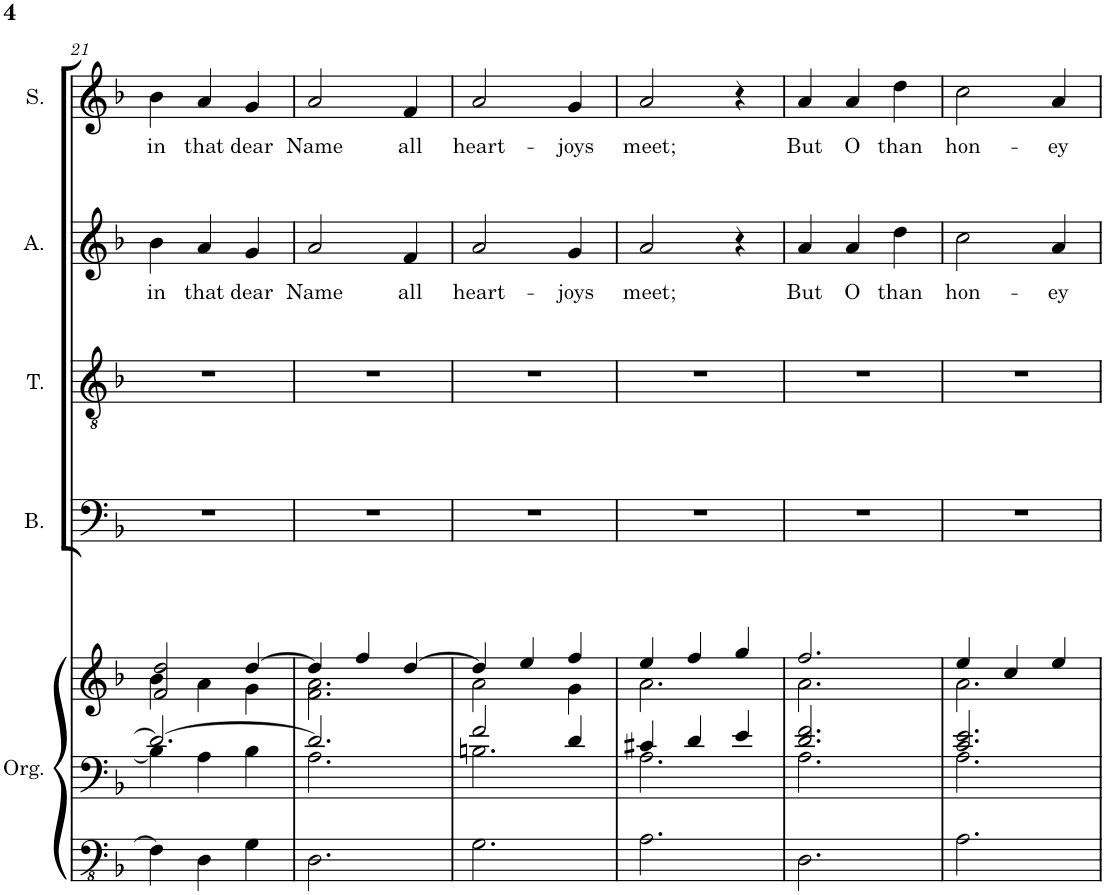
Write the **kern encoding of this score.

**kern	**kern	**kern	**kern	**kern	**kern	**text	**kern	**text	**kern
*part6	*part6	*part6	*part5	*part4	*part3	*part3	*part2	*part2	*part1
*staff8	*staff7	*staff6	*staff5	*staff4	*staff3	*staff3	*staff2	*staff2	*staff1
*I"Organ	*	*	*I"Bass	*I"Tenor	*I"Alto	*	*I"Soprano	*	*I"Descant
*I'Org.	*	*	*I'B.	*I'T.	*I'A.	*	*I'S.	*	*I'D
!!LO:PB:g=z
*clefFv4	*clefF4	*clefG2	*clefF4	*clefGv2	*clefG2	*	*clefG2	*	*clefG2
*k[b-]	*k[b-]	*k[b-]	*k[b-]	*k[b-]	*k[b-]	*	*k[b-]	*	*k[b-]
*M3/4	*M3/4	*M3/4	*M3/4	*M3/4	*M3/4	*	*M3/4	*	*M3/4
=21	=21	=21	=21	=21	=21	=21	=21	=21	=21
*	*^	*^	*	*	*	*	*	*	*
!	!	!	!	!	!	!	!	!LO:LY:b	!	!LO:LY:b	!
4FF\]	2.d/_	4B-\]	2f/ 2dd/	4b-\	2.r	2.r	4b-\	in	4b-\	in	2.r
!	!	!	!	!	!	!	!	!LO:LY:b	!	!LO:LY:b	!
4DD\	.	4A\	.	4a\	.	.	4a/	that	4a/	that	.
!	!	!	!	!	!	!	!	!LO:LY:b	!	!LO:LY:b	!
4GG\	.	4B-\	[4dd/	4g\	.	.	4g/	dear	4g/	dear	.
=22	=22	=22	=22	=22	=22	=22	=22	=22	=22	=22	=22
!	!	!	!	!	!	!	!	!LO:LY:b	!	!LO:LY:b	!
2.DD\	2.d/]	2.A\	4dd/]	2.f\ 2.a\	2.r	2.r	2a/	Name	2a/	Name	2.r
.	.	.	4ff/	.	.	.	.	.	.	.	.
!	!	!	!	!	!	!	!	!LO:LY:b	!	!LO:LY:b	!
.	.	.	[4dd/	.	.	.	4f/	all	4f/	all	.
=23	=23	=23	=23	=23	=23	=23	=23	=23	=23	=23	=23
!	!	!	!	!	!	!	!	!LO:LY:b	!	!LO:LY:b	!
2.GG\	2f/	2.Bn\	4dd/]	2a\	2.r	2.r	2a/	heart-	2a/	heart-	2.r
.	.	.	4ee/	.	.	.	.	.	.	.	.
!	!	!	!	!	!	!	!	!LO:LY:b	!	!LO:LY:b	!
.	4d/	.	4ff/	4g\	.	.	4g/	-joys	4g/	-joys	.
=24	=24	=24	=24	=24	=24	=24	=24	=24	=24	=24	=24
!	!	!	!	!	!	!	!	!LO:LY:b	!	!LO:LY:b	!
2.AA\	4c#X/	2.A\	4ee/	2.a\	2.r	2.r	2a/	meet;	2a/	meet;	2.r
.	4d/	.	4ff/	.	.	.	.	.	.	.	.
.	4e/	.	4gg/	.	.	.	4r	.	4r	.	.
=25	=25	=25	=25	=25	=25	=25	=25	=25	=25	=25	=25
!	!	!	!	!	!	!	!	!LO:LY:b	!	!LO:LY:b	!
2.DD\	2.d/ 2.f/	2.A\	2.ff/	2.a\	2.r	2.r	4a/	But	4a/	But	2.r
!	!	!	!	!	!	!	!	!LO:LY:b	!	!LO:LY:b	!
.	.	.	.	.	.	.	4a/	O	4a/	O	.
!	!	!	!	!	!	!	!	!LO:LY:b	!	!LO:LY:b	!
.	.	.	.	.	.	.	4dd\	than	4dd\	than	.
=26	=26	=26	=26	=26	=26	=26	=26	=26	=26	=26	=26
!	!	!	!	!	!	!	!	!LO:LY:b	!	!LO:LY:b	!
2.AA\	2.c/ 2.e/	2.A\	4ee/	2.a\	2.r	2.r	2cc\	hon-	2cc\	hon-	2.r
.	.	.	4cc/	.	.	.	.	.	.	.	.
!	!	!	!	!	!	!	!	!LO:LY:b	!	!LO:LY:b	!
.	.	.	4ee/	.	.	.	4a/	-ey	4a/	-ey	.
*	*v	*v	*	*	*	*	*	*	*	*	*
*	*	*v	*v	*	*	*	*	*	*	*
=	=	=	=	=	=	=	=	=	=
*-	*-	*-	*-	*-	*-	*-	*-	*-	*-
